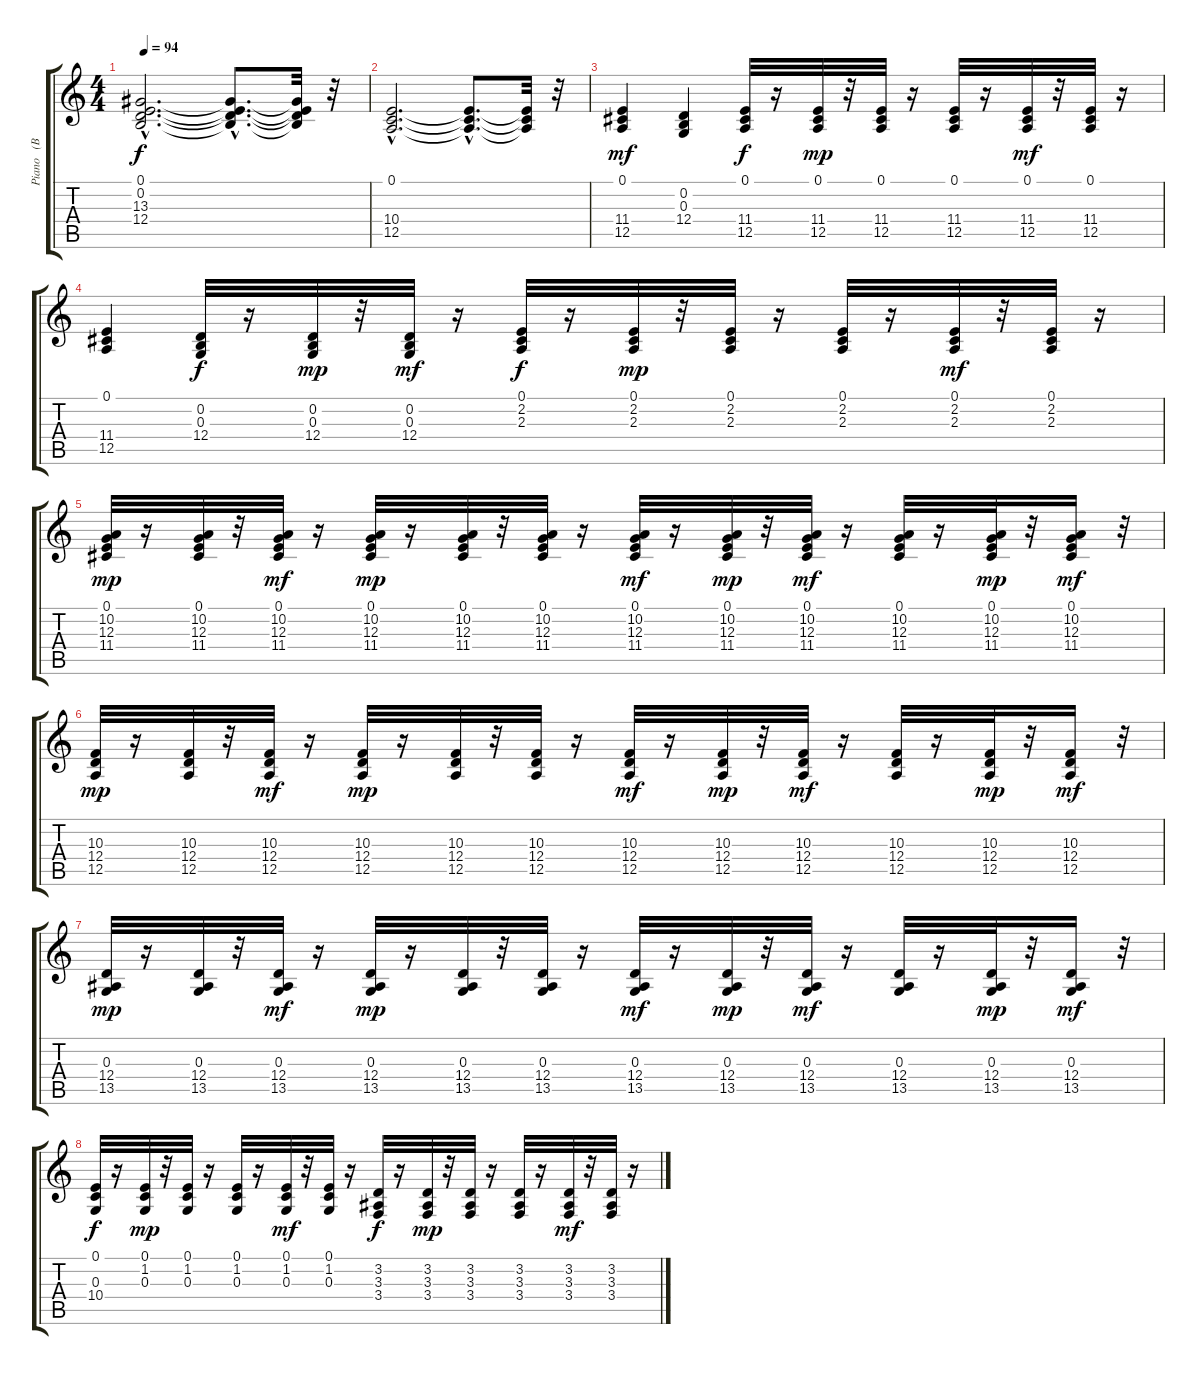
\track ("Piano   (BB)" "Piano   (B") {instrument electricpiano1}
\staff {score tabs}
\tuning (E4 B3 G3 D3 A2 E2) {hide}
\ts (4 4)
\tempo 94
\clef g2
\ks c
(0.1{hac} 0.2{hac} 13.3{hac} 12.4{hac}).2{d dy f} (0.1{hac t} 0.2{hac t} 13.3{hac t} 12.4{hac t}).8{d} (0.1{t} 0.2{t} 13.3{t} 12.4{t}).32 r.32 |
(0.1{hac} 10.4{hac} 12.5{hac}).2{d} (0.1{hac t} 10.4{hac t} 12.5{hac t}).8{d} (0.1{t} 10.4{t} 12.5{t}).32 r.32 |
(0.1 11.4 12.5).4{dy mf} (0.2 0.3 12.4).4 (0.1 11.4 12.5).32{dy f} r.16 (0.1 11.4 12.5).32{dy mp} r.32 (0.1 11.4 12.5).32 r.16 (0.1 11.4 12.5).32 r.16 (0.1 11.4 12.5).32{dy mf} r.32 (0.1 11.4 12.5).32 r.16 |
(0.1 11.4 12.5).4 (0.2 0.3 12.4).32{dy f} r.16 (0.2 0.3 12.4).32{dy mp} r.32 (0.2 0.3 12.4).32{dy mf} r.16 (0.1 2.2 2.3).32{dy f} r.16 (0.1 2.2 2.3).32{dy mp} r.32 (0.1 2.2 2.3).32 r.16 (0.1 2.2 2.3).32 r.16 (0.1 2.2 2.3).32{dy mf} r.32 (0.1 2.2 2.3).32 r.16 |
(0.1 10.2 12.3 11.4).32{dy mp} r.16 (0.1 10.2 12.3 11.4).32 r.32 (0.1 10.2 12.3 11.4).32{dy mf} r.16 (0.1 10.2 12.3 11.4).32{dy mp} r.16 (0.1 10.2 12.3 11.4).32 r.32 (0.1 10.2 12.3 11.4).32 r.16 (0.1 10.2 12.3 11.4).32{dy mf} r.16 (0.1 10.2 12.3 11.4).32{dy mp} r.32 (0.1 10.2 12.3 11.4).32{dy mf} r.16 (0.1 10.2 12.3 11.4).32 r.16 (0.1 10.2 12.3 11.4).32{dy mp} r.32 (0.1 10.2 12.3 11.4).16{dy mf} r.32 |
(10.3 12.4 12.5).32{dy mp} r.16 (10.3 12.4 12.5).32 r.32 (10.3 12.4 12.5).32{dy mf} r.16 (10.3 12.4 12.5).32{dy mp} r.16 (10.3 12.4 12.5).32 r.32 (10.3 12.4 12.5).32 r.16 (10.3 12.4 12.5).32{dy mf} r.16 (10.3 12.4 12.5).32{dy mp} r.32 (10.3 12.4 12.5).32{dy mf} r.16 (10.3 12.4 12.5).32 r.16 (10.3 12.4 12.5).32{dy mp} r.32 (10.3 12.4 12.5).16{dy mf} r.32 |
(0.3 12.4 13.5).32{dy mp} r.16 (0.3 12.4 13.5).32 r.32 (0.3 12.4 13.5).32{dy mf} r.16 (0.3 12.4 13.5).32{dy mp} r.16 (0.3 12.4 13.5).32 r.32 (0.3 12.4 13.5).32 r.16 (0.3 12.4 13.5).32{dy mf} r.16 (0.3 12.4 13.5).32{dy mp} r.32 (0.3 12.4 13.5).32{dy mf} r.16 (0.3 12.4 13.5).32 r.16 (0.3 12.4 13.5).32{dy mp} r.32 (0.3 12.4 13.5).16{dy mf} r.32 |
(0.1 0.3 10.4).32{dy f} r.16 (0.1 1.2 0.3).32{dy mp} r.32 (0.1 1.2 0.3).32 r.16 (0.1 1.2 0.3).32 r.16 (0.1 1.2 0.3).32{dy mf} r.32 (0.1 1.2 0.3).32 r.16 (3.2 3.3 3.4).32{dy f} r.16 (3.2 3.3 3.4).32{dy mp} r.32 (3.2 3.3 3.4).32 r.16 (3.2 3.3 3.4).32 r.16 (3.2 3.3 3.4).32{dy mf} r.32 (3.2 3.3 3.4).32 r.16
